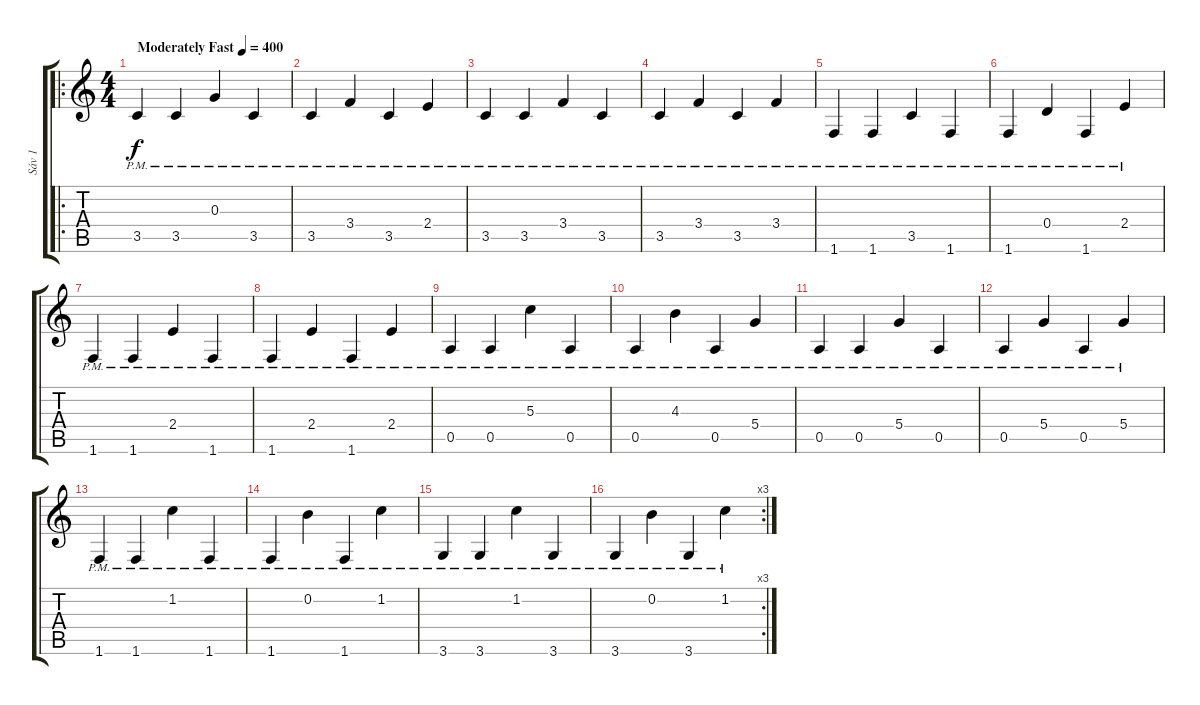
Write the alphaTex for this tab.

\track ("Sáv 1" "Sáv 1") {instrument distortionguitar}
\staff {score tabs}
\tuning (E4 B3 G3 D3 A2 E2) {hide}
\ro
\ts (4 4)
\tempo (400 "Moderately Fast")
\clef g2
\ks c
3.5{pm}.4{dy f instrument distortionguitar} 3.5{pm}.4 0.3{pm}.4 3.5{pm}.4 |
3.5{pm}.4 3.4{pm}.4 3.5{pm}.4 2.4{pm}.4 |
3.5{pm}.4 3.5{pm}.4 3.4{pm}.4 3.5{pm}.4 |
3.5{pm}.4 3.4{pm}.4 3.5{pm}.4 3.4{pm}.4 |
1.6{pm}.4 1.6{pm}.4 3.5{pm}.4 1.6{pm}.4 |
1.6{pm}.4 0.4{pm}.4 1.6{pm}.4 2.4{pm}.4 |
1.6{pm}.4 1.6{pm}.4 2.4{pm}.4 1.6{pm}.4 |
1.6{pm}.4 2.4{pm}.4 1.6{pm}.4 2.4{pm}.4 |
0.5{pm}.4 0.5{pm}.4 5.3{pm}.4 0.5{pm}.4 |
0.5{pm}.4 4.3{pm}.4 0.5{pm}.4 5.4{pm}.4 |
0.5{pm}.4 0.5{pm}.4 5.4{pm}.4 0.5{pm}.4 |
0.5{pm}.4 5.4{pm}.4 0.5{pm}.4 5.4{pm}.4 |
1.6{pm}.4 1.6{pm}.4 1.2{pm}.4 1.6{pm}.4 |
1.6{pm}.4 0.2{pm}.4 1.6{pm}.4 1.2{pm}.4 |
3.6{pm}.4 3.6{pm}.4 1.2{pm}.4 3.6{pm}.4 |
\rc 3
3.6{pm}.4 0.2{pm}.4 3.6{pm}.4 1.2{pm}.4
